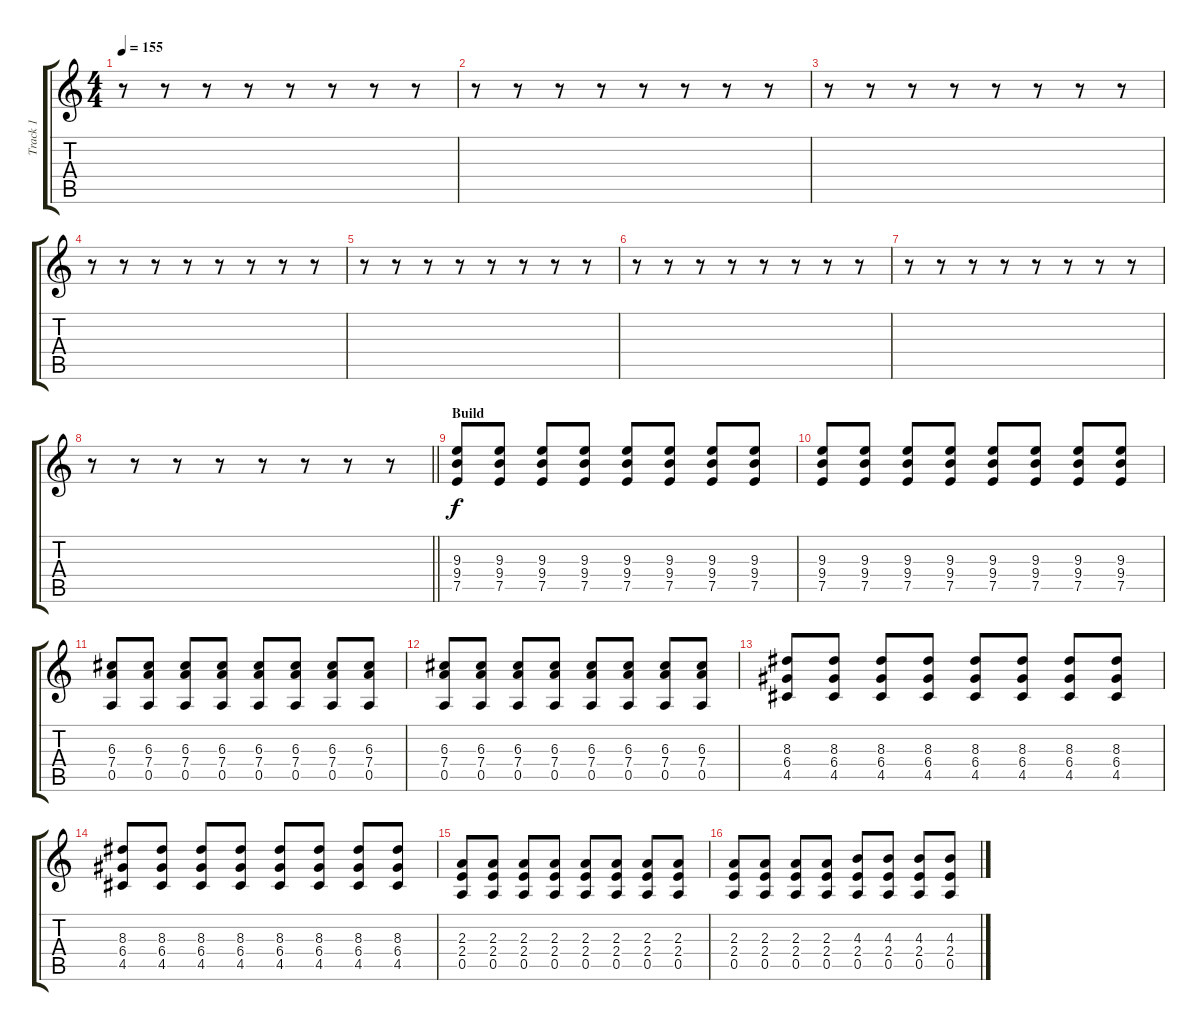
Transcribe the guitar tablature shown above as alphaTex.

\track ("Track 1" "Track 1") {instrument overdrivenguitar}
\staff {score tabs}
\tuning (E4 B3 G3 D3 A2 E2) {hide}
\ts (4 4)
\tempo 155
\clef g2
\ks c
r.8{dy f} r.8 r.8 r.8 r.8 r.8 r.8 r.8 |
r.8 r.8 r.8 r.8 r.8 r.8 r.8 r.8 |
r.8 r.8 r.8 r.8 r.8 r.8 r.8 r.8 |
r.8 r.8 r.8 r.8 r.8 r.8 r.8 r.8 |
r.8 r.8 r.8 r.8 r.8 r.8 r.8 r.8 |
r.8 r.8 r.8 r.8 r.8 r.8 r.8 r.8 |
r.8 r.8 r.8 r.8 r.8 r.8 r.8 r.8 |
\barLineRight lightlight
r.8 r.8 r.8 r.8 r.8 r.8 r.8 r.8 |
\section ("" "Build")
(9.3 9.4 7.5).8 (9.3 9.4 7.5).8 (9.3 9.4 7.5).8 (9.3 9.4 7.5).8 (9.3 9.4 7.5).8 (9.3 9.4 7.5).8 (9.3 9.4 7.5).8 (9.3 9.4 7.5).8 |
(9.3 9.4 7.5).8 (9.3 9.4 7.5).8 (9.3 9.4 7.5).8 (9.3 9.4 7.5).8 (9.3 9.4 7.5).8 (9.3 9.4 7.5).8 (9.3 9.4 7.5).8 (9.3 9.4 7.5).8 |
(6.3 7.4 0.5).8 (6.3 7.4 0.5).8 (6.3 7.4 0.5).8 (6.3 7.4 0.5).8 (6.3 7.4 0.5).8 (6.3 7.4 0.5).8 (6.3 7.4 0.5).8 (6.3 7.4 0.5).8 |
(6.3 7.4 0.5).8 (6.3 7.4 0.5).8 (6.3 7.4 0.5).8 (6.3 7.4 0.5).8 (6.3 7.4 0.5).8 (6.3 7.4 0.5).8 (6.3 7.4 0.5).8 (6.3 7.4 0.5).8 |
(8.3 6.4 4.5).8 (8.3 6.4 4.5).8 (8.3 6.4 4.5).8 (8.3 6.4 4.5).8 (8.3 6.4 4.5).8 (8.3 6.4 4.5).8 (8.3 6.4 4.5).8 (8.3 6.4 4.5).8 |
(8.3 6.4 4.5).8 (8.3 6.4 4.5).8 (8.3 6.4 4.5).8 (8.3 6.4 4.5).8 (8.3 6.4 4.5).8 (8.3 6.4 4.5).8 (8.3 6.4 4.5).8 (8.3 6.4 4.5).8 |
(2.3 2.4 0.5).8 (2.3 2.4 0.5).8 (2.3 2.4 0.5).8 (2.3 2.4 0.5).8 (2.3 2.4 0.5).8 (2.3 2.4 0.5).8 (2.3 2.4 0.5).8 (2.3 2.4 0.5).8 |
(2.3 2.4 0.5).8 (2.3 2.4 0.5).8 (2.3 2.4 0.5).8 (2.3 2.4 0.5).8 (4.3 2.4 0.5).8 (4.3 2.4 0.5).8 (4.3 2.4 0.5).8 (4.3 2.4 0.5).8
